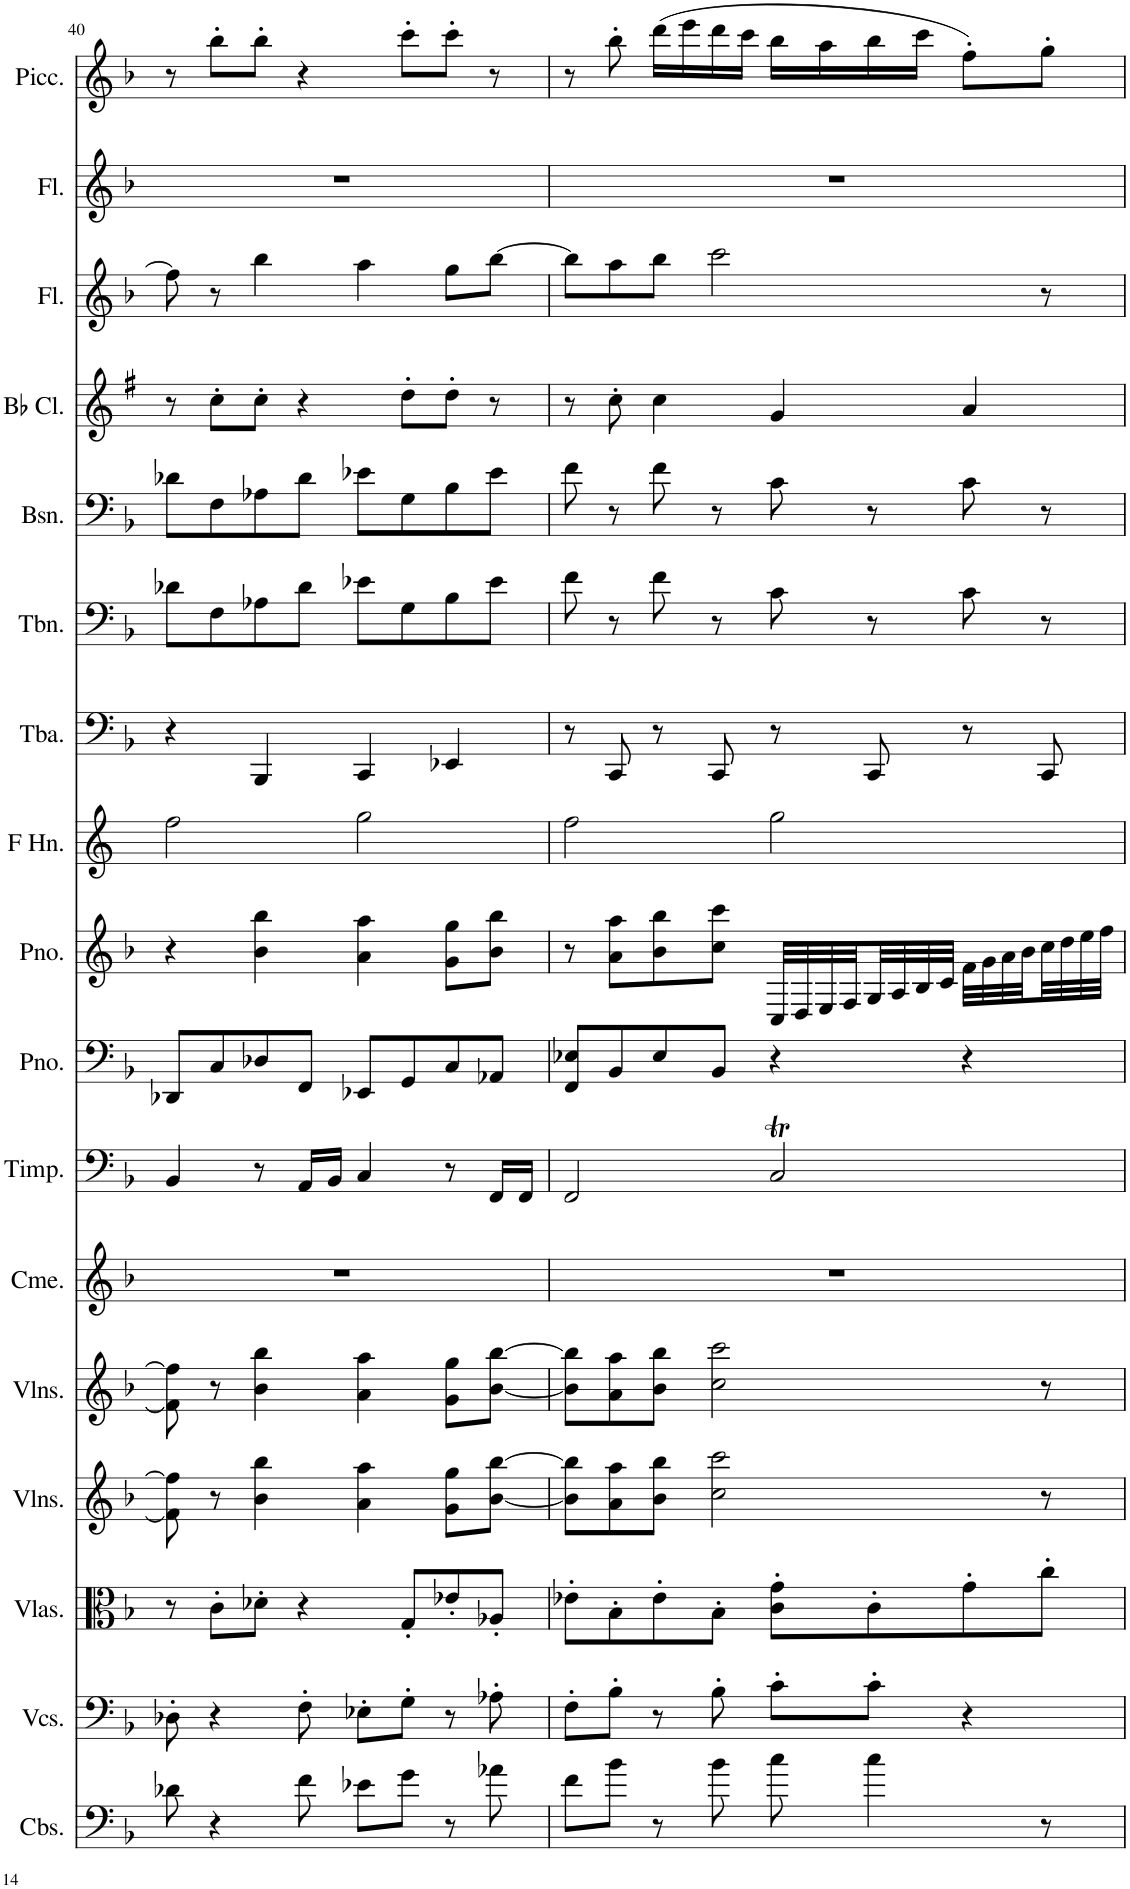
**kern	**kern	**kern	**kern	**kern	**kern	**kern	**kern	**kern	**kern	**kern	**kern	**kern	**kern	**kern	**kern	**kern
*part17	*part16	*part15	*part14	*part13	*part12	*part11	*part10	*part9	*part8	*part7	*part6	*part5	*part4	*part3	*part2	*part1
*staff17	*staff16	*staff15	*staff14	*staff13	*staff12	*staff11	*staff10	*staff9	*staff8	*staff7	*staff6	*staff5	*staff4	*staff3	*staff2	*staff1
*I"Contrabasses	*I"Violoncellos	*I"Violas	*I"Violins	*I"Violins	*I"Chimes	*I"Timpani	*I"Piano	*I"Piano	*I"Horn in F	*I"Tuba	*I"Trombone	*I"Bassoon	*I"Bb Clarinet	*I"Flute	*I"Flute	*I"Piccolo
*I'Cbs.	*I'Vcs.	*I'Vlas.	*I'Vlns.	*I'Vlns.	*I'Cme.	*I'Timp.	*I'Pno.	*I'Pno.	*	*I'Tba.	*I'Tbn.	*I'Bsn.	*I'Bb Cl.	*I'Fl.	*I'Fl.	*I'Picc.
!!LO:PB:g=z
*clefF4	*clefF4	*clefC3	*clefG2	*clefG2	*clefG2	*clefF4	*clefF4	*clefG2	*clefG2	*clefF4	*clefF4	*clefF4	*clefG2	*clefG2	*clefG2	*clefG2
*Trd7c12	*	*	*	*	*	*	*	*	*Trd4c7	*	*	*	*Trd1c2	*	*	*Trd-7c-12
*k[b-]	*k[b-]	*k[b-]	*k[b-]	*k[b-]	*k[b-]	*k[b-]	*k[b-]	*k[b-]	*k[]	*k[b-]	*k[b-]	*k[b-]	*k[f#]	*k[b-]	*k[b-]	*k[b-]
*M4/4	*M4/4	*M4/4	*M4/4	*M4/4	*M4/4	*M4/4	*M4/4	*M4/4	*M4/4	*M4/4	*M4/4	*M4/4	*M4/4	*M4/4	*M4/4	*M4/4
=40	=40	=40	=40	=40	=40	=40	=40	=40	=40	=40	=40	=40	=40	=40	=40	=40
8d-X\	8D-X'\	8r	8f\] 8ff\]	8f\] 8ff\]	1r	4BB-/	8DD-X/L	4r	2ff\	4r	8d-X\L	8d-X\L	8r	8ff\]	1r	8r
4r	4r	8c'\L	8r	8r	.	.	8C/	.	.	.	8F\	8F\	8cc'\L	8r	.	8bb-'\L
.	.	8d-X'\J	4b-\ 4bb-\	4b-\ 4bb-\	.	8r	8D-X/	4b-\ 4bb-\	.	4BBB-/	8A-X\	8A-X\	8cc'\J	4bb-\	.	8bb-'\J
8f\	8F'\	4r	.	.	.	16AA/LL	8FF/J	.	.	.	8d-\J	8d-\J	4r	.	.	4r
.	.	.	.	.	.	16BB-/JJ	.	.	.	.	.	.	.	.	.	.
8e-X\L	8E-X'\L	.	4a\ 4aa\	4a\ 4aa\	.	4C/	8EE-X/L	4a\ 4aa\	2gg\	4CC/	8e-X\L	8e-X\L	.	4aa\	.	.
8g\J	8G'\J	8G'/L	.	.	.	.	8GG/	.	.	.	8G\	8G\	8dd'\L	.	.	8ccc'\L
8r	8r	8e-X'/	8g\ 8gg\L	8g\ 8gg\L	.	8r	8C/	8g\ 8gg\L	.	4EE-X/	8B-\	8B-\	8dd'\J	8gg\L	.	8ccc'\J
8a-X\	8A-X'\	8A-X'/J	[8b-\ [8bb-\J	[8b-\ [8bb-\J	.	16FF/LL	8AA-X/J	8b-\ 8bb-\J	.	.	8e-\J	8e-\J	8r	[8bb-\J	.	8r
.	.	.	.	.	.	16FF/JJ	.	.	.	.	.	.	.	.	.	.
=41	=41	=41	=41	=41	=41	=41	=41	=41	=41	=41	=41	=41	=41	=41	=41	=41
8f\L	8F'\L	8e-X'\L	8b-\] 8bb-\]L	8b-\] 8bb-\]L	1r	2FF/	8FF/ 8E-X/L	8r	2ff\	8r	8f\	8f\	8r	8bb-\L]	1r	8r
8b-\J	8B-'\J	8B-'\	8a\ 8aa\	8a\ 8aa\	.	.	8BB-/	8a\ 8aa\L	.	8CC/	8r	8r	8cc'\	8aa\	.	8bb-'\
8r	8r	8e-'\	8b-\ 8bb-\J	8b-\ 8bb-\J	.	.	8E-/	8b-\ 8bb-\	.	8r	8f\	8f\	4cc\	8bb-\J	.	(16ddd\LL
.	.	.	.	.	.	.	.	.	.	.	.	.	.	.	.	16eee\
8b-\	8B-'\	8B-'\J	2cc\ 2ccc\	2cc\ 2ccc\	.	.	8BB-/J	8cc\ 8ccc\J	.	8CC/	8r	8r	.	2ccc\	.	16ddd\
.	.	.	.	.	.	.	.	.	.	.	.	.	.	.	.	16ccc\JJ
8cc\	8c'\L	8c\' 8g\'L	.	.	.	2CT/	4r	32C/LLL	2gg\	8r	8c\	8c\	4g/	.	.	16bb-\LL
.	.	.	.	.	.	.	.	32D/	.	.	.	.	.	.	.	.
.	.	.	.	.	.	.	.	32E/	.	.	.	.	.	.	.	16aa\
.	.	.	.	.	.	.	.	32F/	.	.	.	.	.	.	.	.
4cc\	8c'\J	8c'\	.	.	.	.	.	32G/	.	8CC/	8r	8r	.	.	.	16bb-\
.	.	.	.	.	.	.	.	32A/	.	.	.	.	.	.	.	.
.	.	.	.	.	.	.	.	32B-/	.	.	.	.	.	.	.	16ccc\JJ
.	.	.	.	.	.	.	.	32c/JJJ	.	.	.	.	.	.	.	.
.	4r	8g'\	.	.	.	.	4r	32f\LLL	.	8r	8c\	8c\	4a/	.	.	8ff'\L)
.	.	.	.	.	.	.	.	32g\	.	.	.	.	.	.	.	.
.	.	.	.	.	.	.	.	32a\	.	.	.	.	.	.	.	.
.	.	.	.	.	.	.	.	32b-\	.	.	.	.	.	.	.	.
8r	.	8cc'\J	8r	8r	.	.	.	32cc\	.	8CC/	8r	8r	.	8r	.	8gg'\J
.	.	.	.	.	.	.	.	32dd\	.	.	.	.	.	.	.	.
.	.	.	.	.	.	.	.	32ee\	.	.	.	.	.	.	.	.
.	.	.	.	.	.	.	.	32ff\JJJ	.	.	.	.	.	.	.	.
=	=	=	=	=	=	=	=	=	=	=	=	=	=	=	=	=
*-	*-	*-	*-	*-	*-	*-	*-	*-	*-	*-	*-	*-	*-	*-	*-	*-
